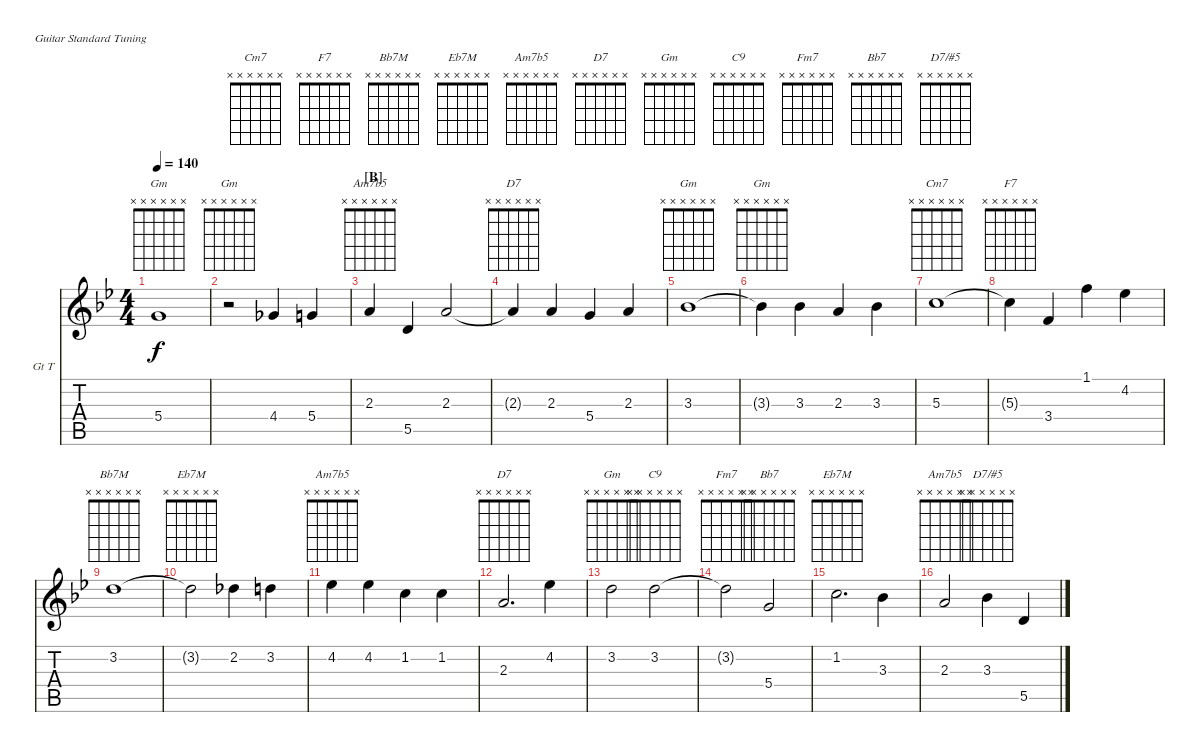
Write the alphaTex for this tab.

\bracketExtendMode nobrackets
\firstSystemTrackNameOrientation horizontal
\otherSystemsTrackNameOrientation horizontal
\chordDiagramsInScore
\track ("Guitar Theme" "Gt T") {instrument acousticguitarnylon}
\staff {score tabs}
\tuning (E4 B3 G3 D3 A2 E2)
\chord ("Cm7" x x x x x x)
\chord ("F7" x x x x x x)
\chord ("Bb7M" x x x x x x)
\chord ("Eb7M" x x x x x x)
\chord ("Am7b5" x x x x x x)
\chord ("D7" x x x x x x)
\chord ("Gm" x x x x x x)
\chord ("C9" x x x x x x)
\chord ("Fm7" x x x x x x)
\chord ("Bb7" x x x x x x)
\chord ("D7/#5" x x x x x x)
\ts (4 4)
\tempo 140
\clef g2
\ks gminor
5.4.1{ch "Gm" dy f} |
r.2{ch "Gm"} 4.4.4 5.4.4 |
\section ("B" "")
2.3.4{ch "Am7b5"} 5.5.4 2.3.2 |
2.3{t}.4{ch "D7"} 2.3.4 5.4.4 2.3.4 |
3.3.1{ch "Gm"} |
3.3{t}.4{ch "Gm"} 3.3.4 2.3.4 3.3.4 |
5.3.1{ch "Cm7"} |
5.3{t}.4{ch "F7"} 3.4.4 1.1.4 4.2.4 |
3.2.1{ch "Bb7M"} |
3.2{t}.2{ch "Eb7M"} 2.2.4 3.2.4 |
4.2.4{ch "Am7b5"} 4.2.4 1.2.4 1.2.4 |
2.3.2{d ch "D7"} 4.2.4 |
3.2.2{ch "Gm"} 3.2.2{ch "C9"} |
3.2{t}.2{ch "Fm7"} 5.4.2{ch "Bb7"} |
1.2.2{d ch "Eb7M"} 3.3.4 |
2.3.2{ch "Am7b5"} 3.3.4{ch "D7/#5"} 5.5.4
